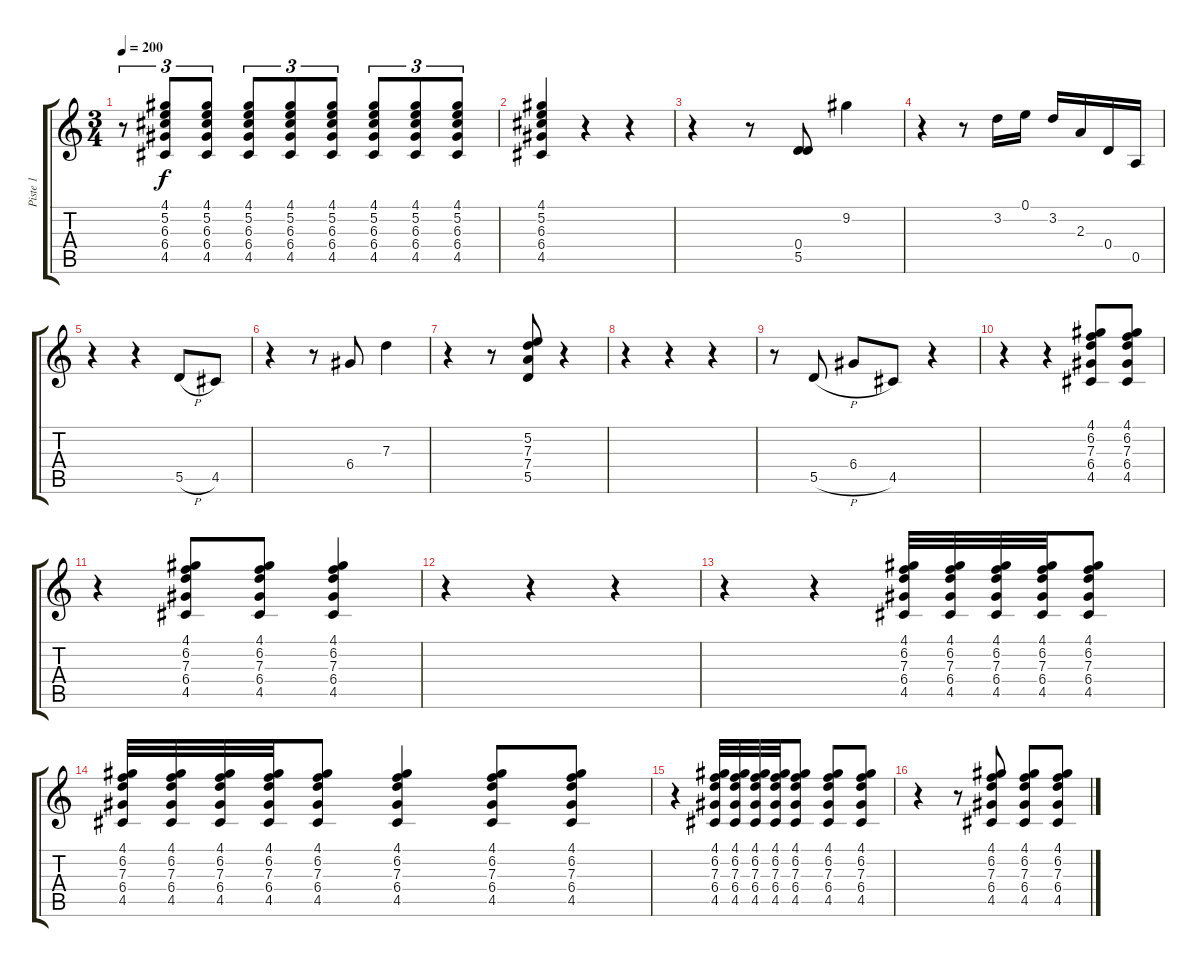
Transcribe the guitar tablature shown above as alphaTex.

\track ("Piste 1" "Piste 1") {instrument acousticguitarnylon}
\staff {score tabs}
\tuning (E4 B3 G3 D3 A2 E2) {hide}
\ts (3 4)
\tempo 200
\clef g2
\ks c
r.8{tu (3 2) dy f} (4.1 5.2 6.3 6.4 4.5).8{tu (3 2)} (4.1 5.2 6.3 6.4 4.5).8{tu (3 2)} (4.1 5.2 6.3 6.4 4.5).8{tu (3 2)} (4.1 5.2 6.3 6.4 4.5).8{tu (3 2)} (4.1 5.2 6.3 6.4 4.5).8{tu (3 2)} (4.1 5.2 6.3 6.4 4.5).8{tu (3 2)} (4.1 5.2 6.3 6.4 4.5).8{tu (3 2)} (4.1 5.2 6.3 6.4 4.5).8{tu (3 2)} |
(4.1 5.2 6.3 6.4 4.5).4 r.4 r.4 |
r.4 r.8 (0.4 5.5).8 9.2.4 |
r.4 r.8 3.2.16 0.1.16 3.2.16 2.3.16 0.4.16 0.5.16 |
r.4 r.4 5.5{h}.8 4.5.8 |
r.4 r.8 6.4.8 7.3.4 |
r.4 r.8 (5.2 7.3 7.4 5.5).8 r.4 |
r.4 r.4 r.4 |
r.8 5.5{h}.8 6.4.8 4.5.8 r.4 |
r.4 r.4 (4.1 6.2 7.3 6.4 4.5).8 (4.1 6.2 7.3 6.4 4.5).8 |
r.4 (4.1 6.2 7.3 6.4 4.5).8 (4.1 6.2 7.3 6.4 4.5).8 (4.1 6.2 7.3 6.4 4.5).4 |
r.4 r.4 r.4 |
r.4 r.4 (4.1 6.2 7.3 6.4 4.5).32 (4.1 6.2 7.3 6.4 4.5).32 (4.1 6.2 7.3 6.4 4.5).32 (4.1 6.2 7.3 6.4 4.5).32 (4.1 6.2 7.3 6.4 4.5).8 |
(4.1 6.2 7.3 6.4 4.5).32 (4.1 6.2 7.3 6.4 4.5).32 (4.1 6.2 7.3 6.4 4.5).32 (4.1 6.2 7.3 6.4 4.5).32 (4.1 6.2 7.3 6.4 4.5).8 (4.1 6.2 7.3 6.4 4.5).4 (4.1 6.2 7.3 6.4 4.5).8 (4.1 6.2 7.3 6.4 4.5).8 |
r.4 (4.1 6.2 7.3 6.4 4.5).32 (4.1 6.2 7.3 6.4 4.5).32 (4.1 6.2 7.3 6.4 4.5).32 (4.1 6.2 7.3 6.4 4.5).32 (4.1 6.2 7.3 6.4 4.5).8 (4.1 6.2 7.3 6.4 4.5).8 (4.1 6.2 7.3 6.4 4.5).8 |
r.4 r.8 (4.1 6.2 7.3 6.4 4.5).8 (4.1 6.2 7.3 6.4 4.5).8 (4.1 6.2 7.3 6.4 4.5).8
